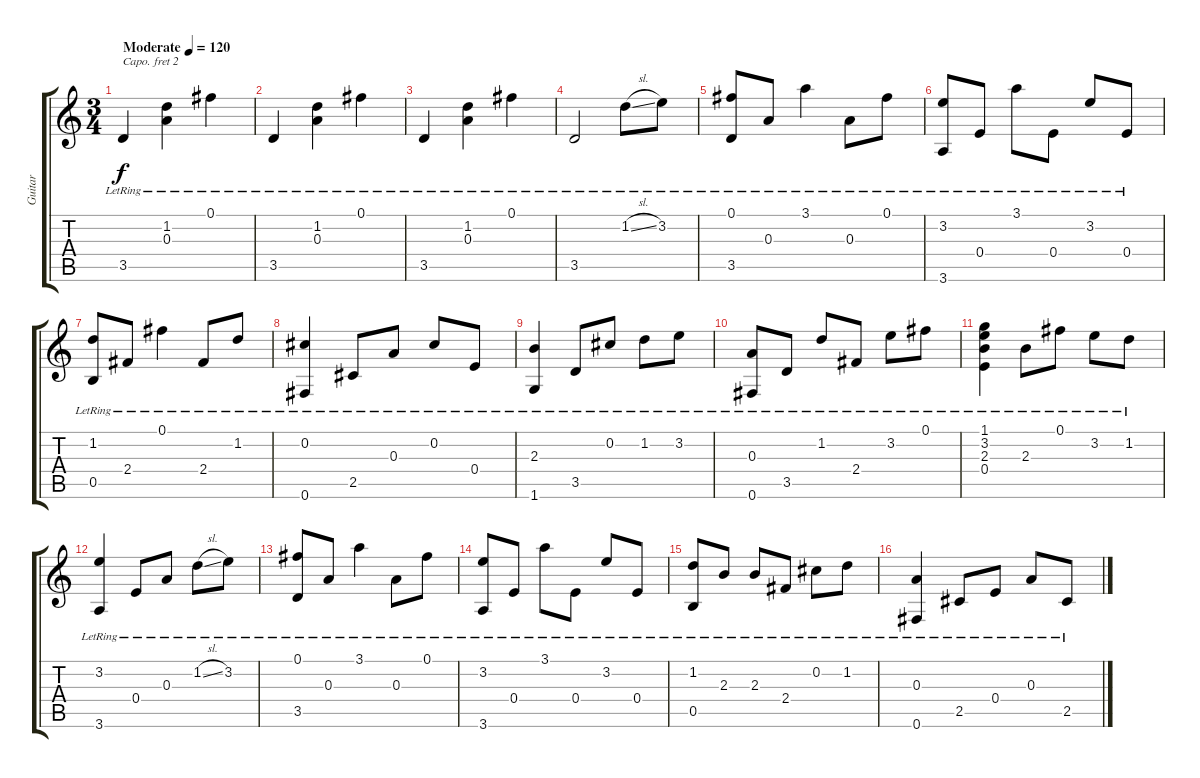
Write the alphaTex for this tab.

\track ("Guitar" "Guitar") {instrument acousticguitarsteel}
\staff {score tabs}
\capo 2
\tuning (E4 B3 G3 D3 A2 E2) {hide}
\ts (3 4)
\tempo (120 "Moderate")
\clef g2
\ks c
3.5{lr}.4{dy f instrument acousticguitarsteel} (1.2{lr} 0.3{lr}).4 0.1{lr}.4 |
3.5{lr}.4 (1.2{lr} 0.3{lr}).4 0.1{lr}.4 |
3.5{lr}.4 (1.2{lr} 0.3{lr}).4 0.1{lr}.4 |
3.5{lr}.2 1.2{sl lr}.8 3.2{lr}.8 |
(0.1{lr} 3.5{lr}).8 0.3{lr}.8 3.1{lr}.4 0.3{lr}.8 0.1{lr}.8 |
(3.2{lr} 3.6{lr}).8 0.4{lr}.8 3.1{lr}.8 0.4{lr}.8 3.2{lr}.8 0.4{lr}.8 |
(1.2{lr} 0.5{lr}).8 2.4{lr}.8 0.1{lr}.4 2.4{lr}.8 1.2{lr}.8 |
(0.2{lr} 0.6{lr}).4 2.5{lr}.8 0.3{lr}.8 0.2{lr}.8 0.4{lr}.8 |
(2.3{lr} 1.6{lr}).4 3.5{lr}.8 0.2{lr}.8 1.2{lr}.8 3.2{lr}.8 |
(0.3{lr} 0.6{lr}).8 3.5{lr}.8 1.2{lr}.8 2.4{lr}.8 3.2{lr}.8 0.1{lr}.8 |
(1.1{lr} 3.2{lr} 2.3{lr} 0.4{lr}).4 2.3{lr}.8 0.1{lr}.8 3.2{lr}.8 1.2{lr}.8 |
(3.2{lr} 3.6{lr}).4 0.4{lr}.8 0.3{lr}.8 1.2{sl lr}.8 3.2{lr}.8 |
(0.1{lr} 3.5{lr}).8 0.3{lr}.8 3.1{lr}.4 0.3{lr}.8 0.1{lr}.8 |
(3.2{lr} 3.6{lr}).8 0.4{lr}.8 3.1{lr}.8 0.4{lr}.8 3.2{lr}.8 0.4{lr}.8 |
(1.2{lr} 0.5{lr}).8 2.3{lr}.8 2.3{lr}.8 2.4{lr}.8 0.2{lr}.8 1.2{lr}.8 |
(0.3{lr} 0.6{lr}).4 2.5{lr}.8 0.4{lr}.8 0.3{lr}.8 2.5{lr}.8
